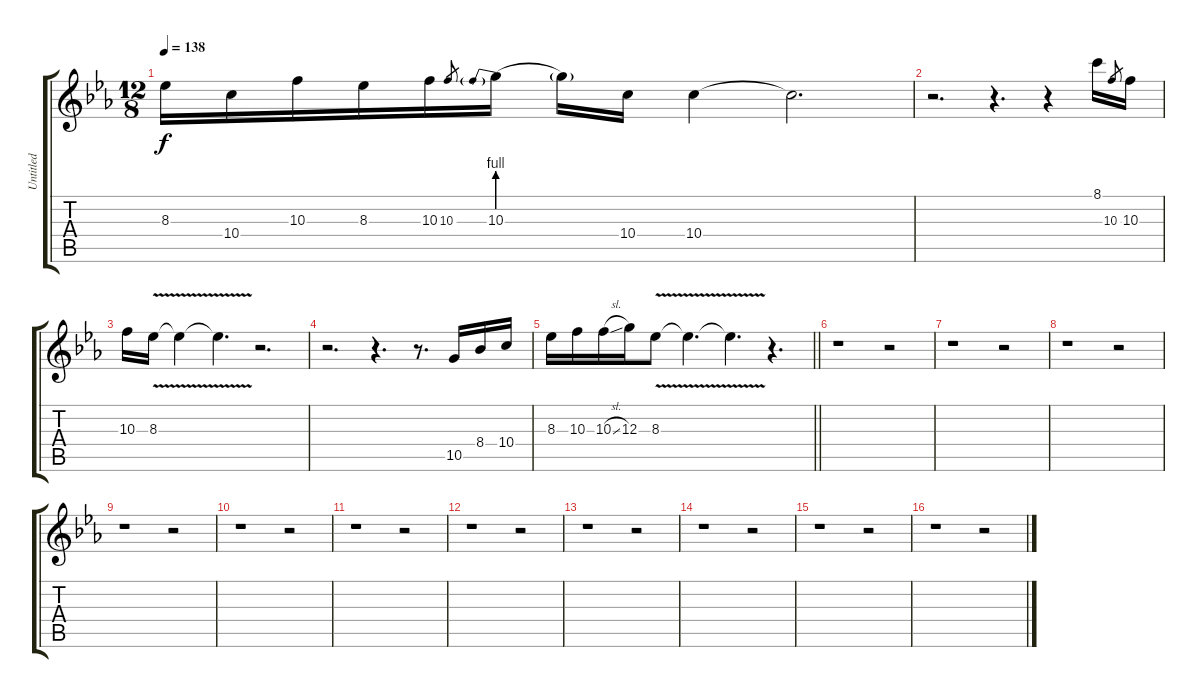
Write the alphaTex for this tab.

\track ("Untitled" "Untitled") {instrument distortionguitar}
\staff {score tabs}
\tuning (E4 B3 G3 D3 A2 E2) {hide}
\ts (12 8)
\tempo 138
\clef g2
\ks eb
8.3.16{dy f} 10.4.16 10.3.16 8.3.16 10.3.16 10.3.8{gr} 10.3{be (prebend 0 4 60 4)}.16 10.3{t}.16 10.4.16 10.4.4 10.4{t}.2{d} |
r.2{d} r.4{d} r.4 8.1.16 10.3.8{gr} 10.3.16 |
10.3.16 8.3{v}.16 8.3{v t}.4 8.3{v t}.4{d} r.2{d} |
r.2{d} r.4{d} r.8{d} 10.5.16 8.4.16 10.4.16 |
\barLineRight lightlight
8.3.16 10.3.16 10.3{sl}.16 12.3.16 8.3{v}.8 8.3{v t}.4{d} 8.3{v t}.4{d} r.4{d} |
r.1 r.2 |
r.1 r.2 |
r.1 r.2 |
r.1 r.2 |
r.1 r.2 |
r.1 r.2 |
r.1 r.2 |
r.1 r.2 |
r.1 r.2 |
r.1 r.2 |
r.1 r.2
